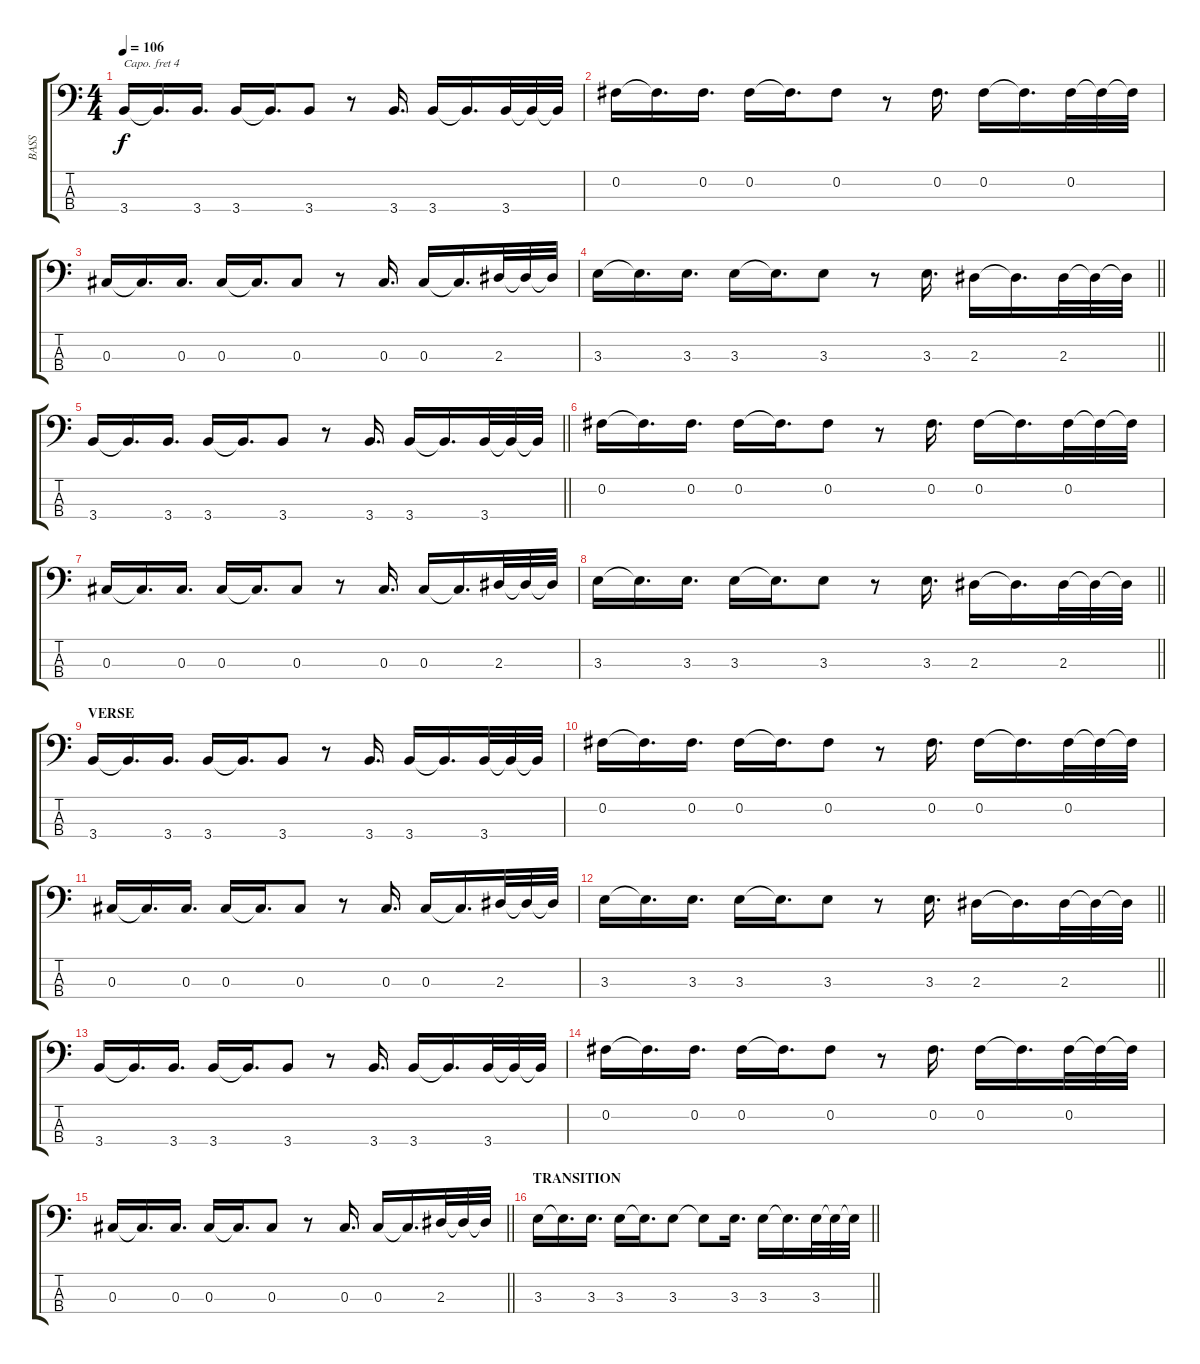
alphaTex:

\track ("BASS" "BASS") {instrument acousticbass}
\staff {score tabs}
\capo 4
\tuning (G2 D2 A1 E1) {hide}
\ts (4 4)
\section ("" "")
\tempo 106
\clef f4
\ks c
3.4.16{dy f} 3.4{t}.16{d} 3.4.16{d} 3.4.16 3.4{t}.16{d} 3.4.8 r.8 3.4.16{d} 3.4.16 3.4{t}.16{d} 3.4.32 3.4{t}.32 3.4{t}.32 |
0.2.16 0.2{t}.16{d} 0.2.16{d} 0.2.16 0.2{t}.16{d} 0.2.8 r.8 0.2.16{d} 0.2.16 0.2{t}.16{d} 0.2.32 0.2{t}.32 0.2{t}.32 |
0.3.16 0.3{t}.16{d} 0.3.16{d} 0.3.16 0.3{t}.16{d} 0.3.8 r.8 0.3.16{d} 0.3.16 0.3{t}.16{d} 2.3.32 2.3{t}.32 2.3{t}.32 |
\barLineRight lightlight
3.3.16 3.3{t}.16{d} 3.3.16{d} 3.3.16 3.3{t}.16{d} 3.3.8 r.8 3.3.16{d} 2.3.16 2.3{t}.16{d} 2.3.32 2.3{t}.32 2.3{t}.32 |
\barLineRight lightlight
3.4.16 3.4{t}.16{d} 3.4.16{d} 3.4.16 3.4{t}.16{d} 3.4.8 r.8 3.4.16{d} 3.4.16 3.4{t}.16{d} 3.4.32 3.4{t}.32 3.4{t}.32 |
0.2.16 0.2{t}.16{d} 0.2.16{d} 0.2.16 0.2{t}.16{d} 0.2.8 r.8 0.2.16{d} 0.2.16 0.2{t}.16{d} 0.2.32 0.2{t}.32 0.2{t}.32 |
0.3.16 0.3{t}.16{d} 0.3.16{d} 0.3.16 0.3{t}.16{d} 0.3.8 r.8 0.3.16{d} 0.3.16 0.3{t}.16{d} 2.3.32 2.3{t}.32 2.3{t}.32 |
\barLineRight lightlight
3.3.16 3.3{t}.16{d} 3.3.16{d} 3.3.16 3.3{t}.16{d} 3.3.8 r.8 3.3.16{d} 2.3.16 2.3{t}.16{d} 2.3.32 2.3{t}.32 2.3{t}.32 |
\section ("" "VERSE")
3.4.16 3.4{t}.16{d} 3.4.16{d} 3.4.16 3.4{t}.16{d} 3.4.8 r.8 3.4.16{d} 3.4.16 3.4{t}.16{d} 3.4.32 3.4{t}.32 3.4{t}.32 |
0.2.16 0.2{t}.16{d} 0.2.16{d} 0.2.16 0.2{t}.16{d} 0.2.8 r.8 0.2.16{d} 0.2.16 0.2{t}.16{d} 0.2.32 0.2{t}.32 0.2{t}.32 |
0.3.16 0.3{t}.16{d} 0.3.16{d} 0.3.16 0.3{t}.16{d} 0.3.8 r.8 0.3.16{d} 0.3.16 0.3{t}.16{d} 2.3.32 2.3{t}.32 2.3{t}.32 |
\barLineRight lightlight
3.3.16 3.3{t}.16{d} 3.3.16{d} 3.3.16 3.3{t}.16{d} 3.3.8 r.8 3.3.16{d} 2.3.16 2.3{t}.16{d} 2.3.32 2.3{t}.32 2.3{t}.32 |
3.4.16 3.4{t}.16{d} 3.4.16{d} 3.4.16 3.4{t}.16{d} 3.4.8 r.8 3.4.16{d} 3.4.16 3.4{t}.16{d} 3.4.32 3.4{t}.32 3.4{t}.32 |
0.2.16 0.2{t}.16{d} 0.2.16{d} 0.2.16 0.2{t}.16{d} 0.2.8 r.8 0.2.16{d} 0.2.16 0.2{t}.16{d} 0.2.32 0.2{t}.32 0.2{t}.32 |
\barLineRight lightlight
0.3.16 0.3{t}.16{d} 0.3.16{d} 0.3.16 0.3{t}.16{d} 0.3.8 r.8 0.3.16{d} 0.3.16 0.3{t}.16{d} 2.3.32 2.3{t}.32 2.3{t}.32 |
\section ("" "TRANSITION")
\barLineRight lightlight
3.3.16 3.3{t}.16{d} 3.3.16{d} 3.3.16 3.3{t}.16{d} 3.3.8 3.3{t}.8 3.3.16{d} 3.3.16 3.3{t}.16{d} 3.3.32 3.3{t}.32 3.3{t}.32
